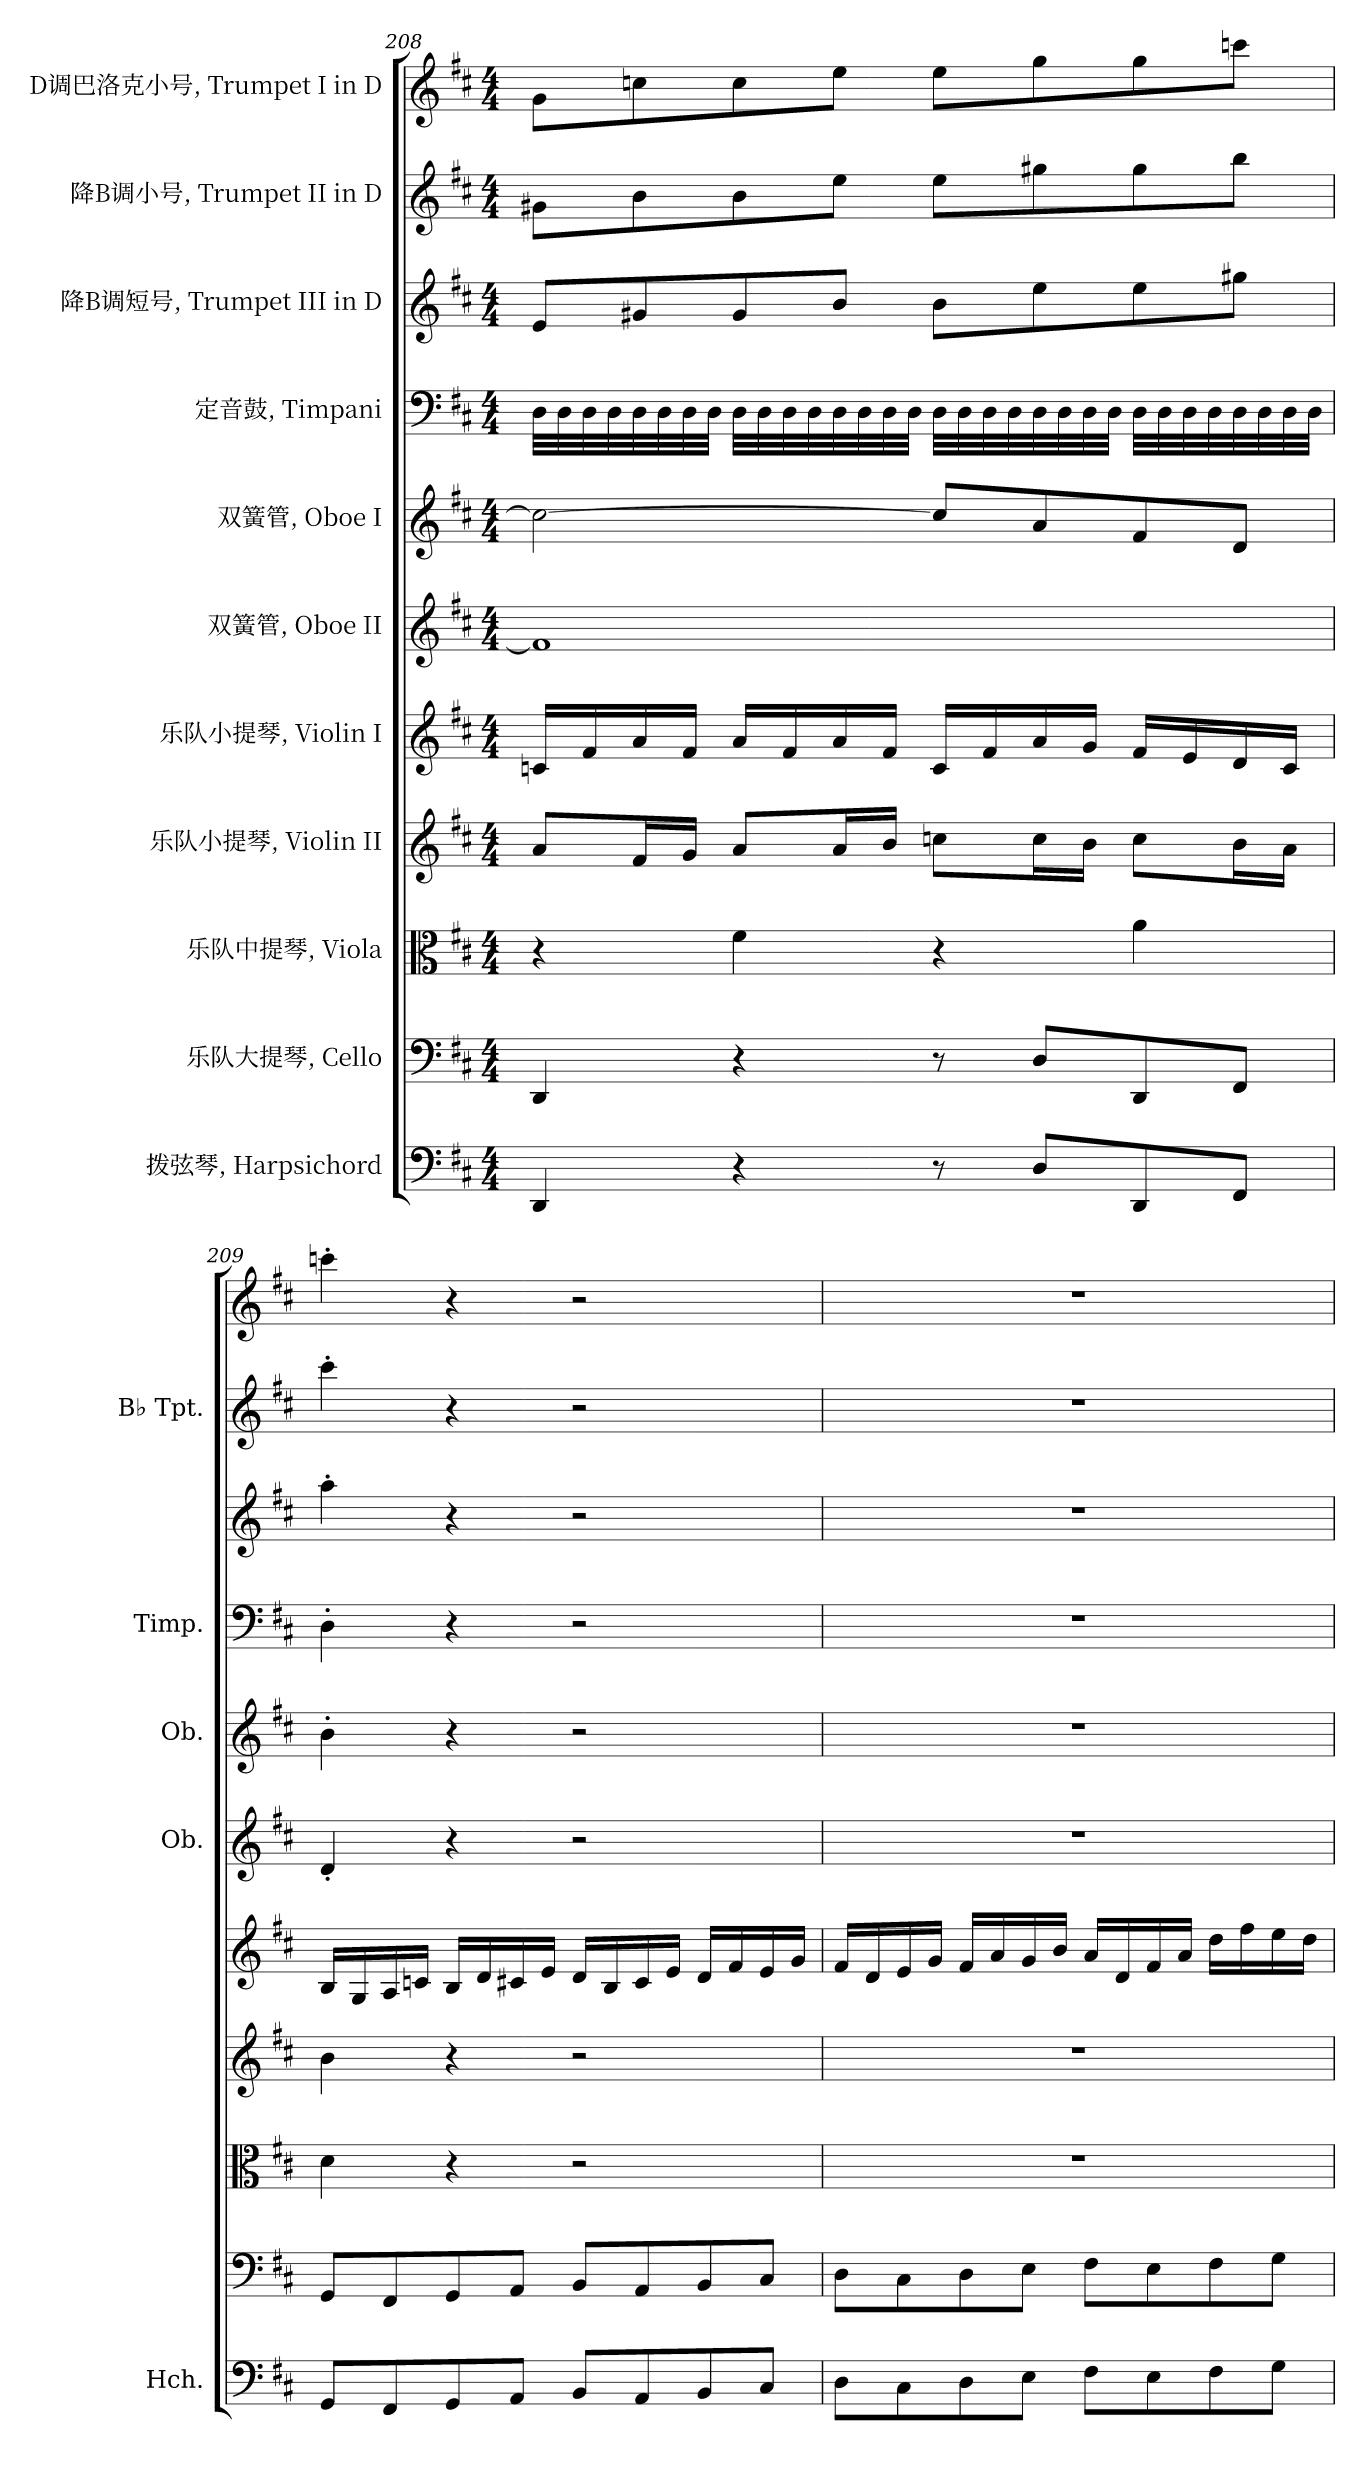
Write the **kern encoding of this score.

**kern	**kern	**kern	**kern	**kern	**kern	**kern	**kern	**kern	**kern	**kern
*part11	*part10	*part9	*part8	*part7	*part6	*part5	*part4	*part3	*part2	*part1
*staff11	*staff10	*staff9	*staff8	*staff7	*staff6	*staff5	*staff4	*staff3	*staff2	*staff1
*I"拨弦琴, Harpsichord	*I"乐队大提琴, Cello	*I"乐队中提琴, Viola	*I"乐队小提琴, Violin II	*I"乐队小提琴, Violin I	*I"双簧管, Oboe II	*I"双簧管, Oboe I	*I"定音鼓, Timpani	*I"降B调短号, Trumpet III in D	*I"降B调小号, Trumpet II in D	*I"D调巴洛克小号, Trumpet I in D
*I'Hch.	*	*	*	*	*I'Ob.	*I'Ob.	*I'Timp.	*	*I'B♭ Tpt.	*
!!LO:PB:g=z
*clefF4	*clefF4	*clefC3	*clefG2	*clefG2	*clefG2	*clefG2	*clefF4	*clefG2	*clefG2	*clefG2
*	*	*	*	*	*	*	*	*ITrd1c2	*ITrd1c2	*ITrd-1c-2
*k[f#c#]	*k[f#c#]	*k[f#c#]	*k[f#c#]	*k[f#c#]	*k[f#c#]	*k[f#c#]	*k[f#c#]	*k[]	*k[]	*k[f#c#g#d#]
*M4/4	*M4/4	*M4/4	*M4/4	*M4/4	*M4/4	*M4/4	*M4/4	*M4/4	*M4/4	*M4/4
=208	=208	=208	=208	=208	=208	=208	=208	=208	=208	=208
4DD/	4DD/	4r	8a/L	16cn/LL	1f#]	2cc\_	32D\LLL	8d/L	8f#X\L	8a\L
.	.	.	.	.	.	.	32D\	.	.	.
.	.	.	.	16f#/	.	.	32D\	.	.	.
.	.	.	.	.	.	.	32D\	.	.	.
.	.	.	16f#/L	16a/	.	.	32D\	8f#X/	8a\	8ddn\
.	.	.	.	.	.	.	32D\	.	.	.
.	.	.	16g/JJ	16f#/JJ	.	.	32D\	.	.	.
.	.	.	.	.	.	.	32D\JJJ	.	.	.
4r	4r	4f#\	8a/L	16a/LL	.	.	32D\LLL	8f#/	8a\	8dd\
.	.	.	.	.	.	.	32D\	.	.	.
.	.	.	.	16f#/	.	.	32D\	.	.	.
.	.	.	.	.	.	.	32D\	.	.	.
.	.	.	16a/L	16a/	.	.	32D\	8a/J	8dd\J	8ff#\J
.	.	.	.	.	.	.	32D\	.	.	.
.	.	.	16b/JJ	16f#/JJ	.	.	32D\	.	.	.
.	.	.	.	.	.	.	32D\JJJ	.	.	.
8r	8r	4r	8ccn\L	16c/LL	.	8cc/L]	32D\LLL	8a\L	8dd\L	8ff#\L
.	.	.	.	.	.	.	32D\	.	.	.
.	.	.	.	16f#/	.	.	32D\	.	.	.
.	.	.	.	.	.	.	32D\	.	.	.
8D/L	8D/L	.	16cc\L	16a/	.	8a/	32D\	8dd\	8ff#X\	8aa\
.	.	.	.	.	.	.	32D\	.	.	.
.	.	.	16b\JJ	16g/JJ	.	.	32D\	.	.	.
.	.	.	.	.	.	.	32D\JJJ	.	.	.
8DD/	8DD/	4a\	8cc\L	16f#/LL	.	8f#/	32D\LLL	8dd\	8ff#\	8aa\
.	.	.	.	.	.	.	32D\	.	.	.
.	.	.	.	16e/	.	.	32D\	.	.	.
.	.	.	.	.	.	.	32D\	.	.	.
8FF#/J	8FF#/J	.	16b\L	16d/	.	8d/J	32D\	8ff#X\J	8aa\J	8dddn\J
.	.	.	.	.	.	.	32D\	.	.	.
.	.	.	16a\JJ	16c/JJ	.	.	32D\	.	.	.
.	.	.	.	.	.	.	32D\JJJ	.	.	.
!!LO:PB:g=z
=209	=209	=209	=209	=209	=209	=209	=209	=209	=209	=209
8GG/L	8GG/L	4d\	4b\	16B/LL	4d'/	4b'\	4D'\	4gg'\	4bb'\	4dddn'\
.	.	.	.	16G/	.	.	.	.	.	.
8FF#/	8FF#/	.	.	16A/	.	.	.	.	.	.
.	.	.	.	16cn/JJ	.	.	.	.	.	.
8GG/	8GG/	4r	4r	16B/LL	4r	4r	4r	4r	4r	4r
.	.	.	.	16d/	.	.	.	.	.	.
8AA/J	8AA/J	.	.	16c#X/	.	.	.	.	.	.
.	.	.	.	16e/JJ	.	.	.	.	.	.
8BB/L	8BB/L	2r	2r	16d/LL	2r	2r	2r	2r	2r	2r
.	.	.	.	16B/	.	.	.	.	.	.
8AA/	8AA/	.	.	16c#/	.	.	.	.	.	.
.	.	.	.	16e/JJ	.	.	.	.	.	.
8BB/	8BB/	.	.	16d/LL	.	.	.	.	.	.
.	.	.	.	16f#/	.	.	.	.	.	.
8C#/J	8C#/J	.	.	16e/	.	.	.	.	.	.
.	.	.	.	16g/JJ	.	.	.	.	.	.
=210	=210	=210	=210	=210	=210	=210	=210	=210	=210	=210
8D\L	8D\L	1r	1r	16f#/LL	1r	1r	1r	1r	1r	1r
.	.	.	.	16d/	.	.	.	.	.	.
8C#\	8C#\	.	.	16e/	.	.	.	.	.	.
.	.	.	.	16g/JJ	.	.	.	.	.	.
8D\	8D\	.	.	16f#/LL	.	.	.	.	.	.
.	.	.	.	16a/	.	.	.	.	.	.
8E\J	8E\J	.	.	16g/	.	.	.	.	.	.
.	.	.	.	16b/JJ	.	.	.	.	.	.
8F#\L	8F#\L	.	.	16a/LL	.	.	.	.	.	.
.	.	.	.	16d/	.	.	.	.	.	.
8E\	8E\	.	.	16f#/	.	.	.	.	.	.
.	.	.	.	16a/JJ	.	.	.	.	.	.
8F#\	8F#\	.	.	16dd\LL	.	.	.	.	.	.
.	.	.	.	16ff#\	.	.	.	.	.	.
8G\J	8G\J	.	.	16ee\	.	.	.	.	.	.
.	.	.	.	16dd\JJ	.	.	.	.	.	.
=	=	=	=	=	=	=	=	=	=	=
*-	*-	*-	*-	*-	*-	*-	*-	*-	*-	*-
